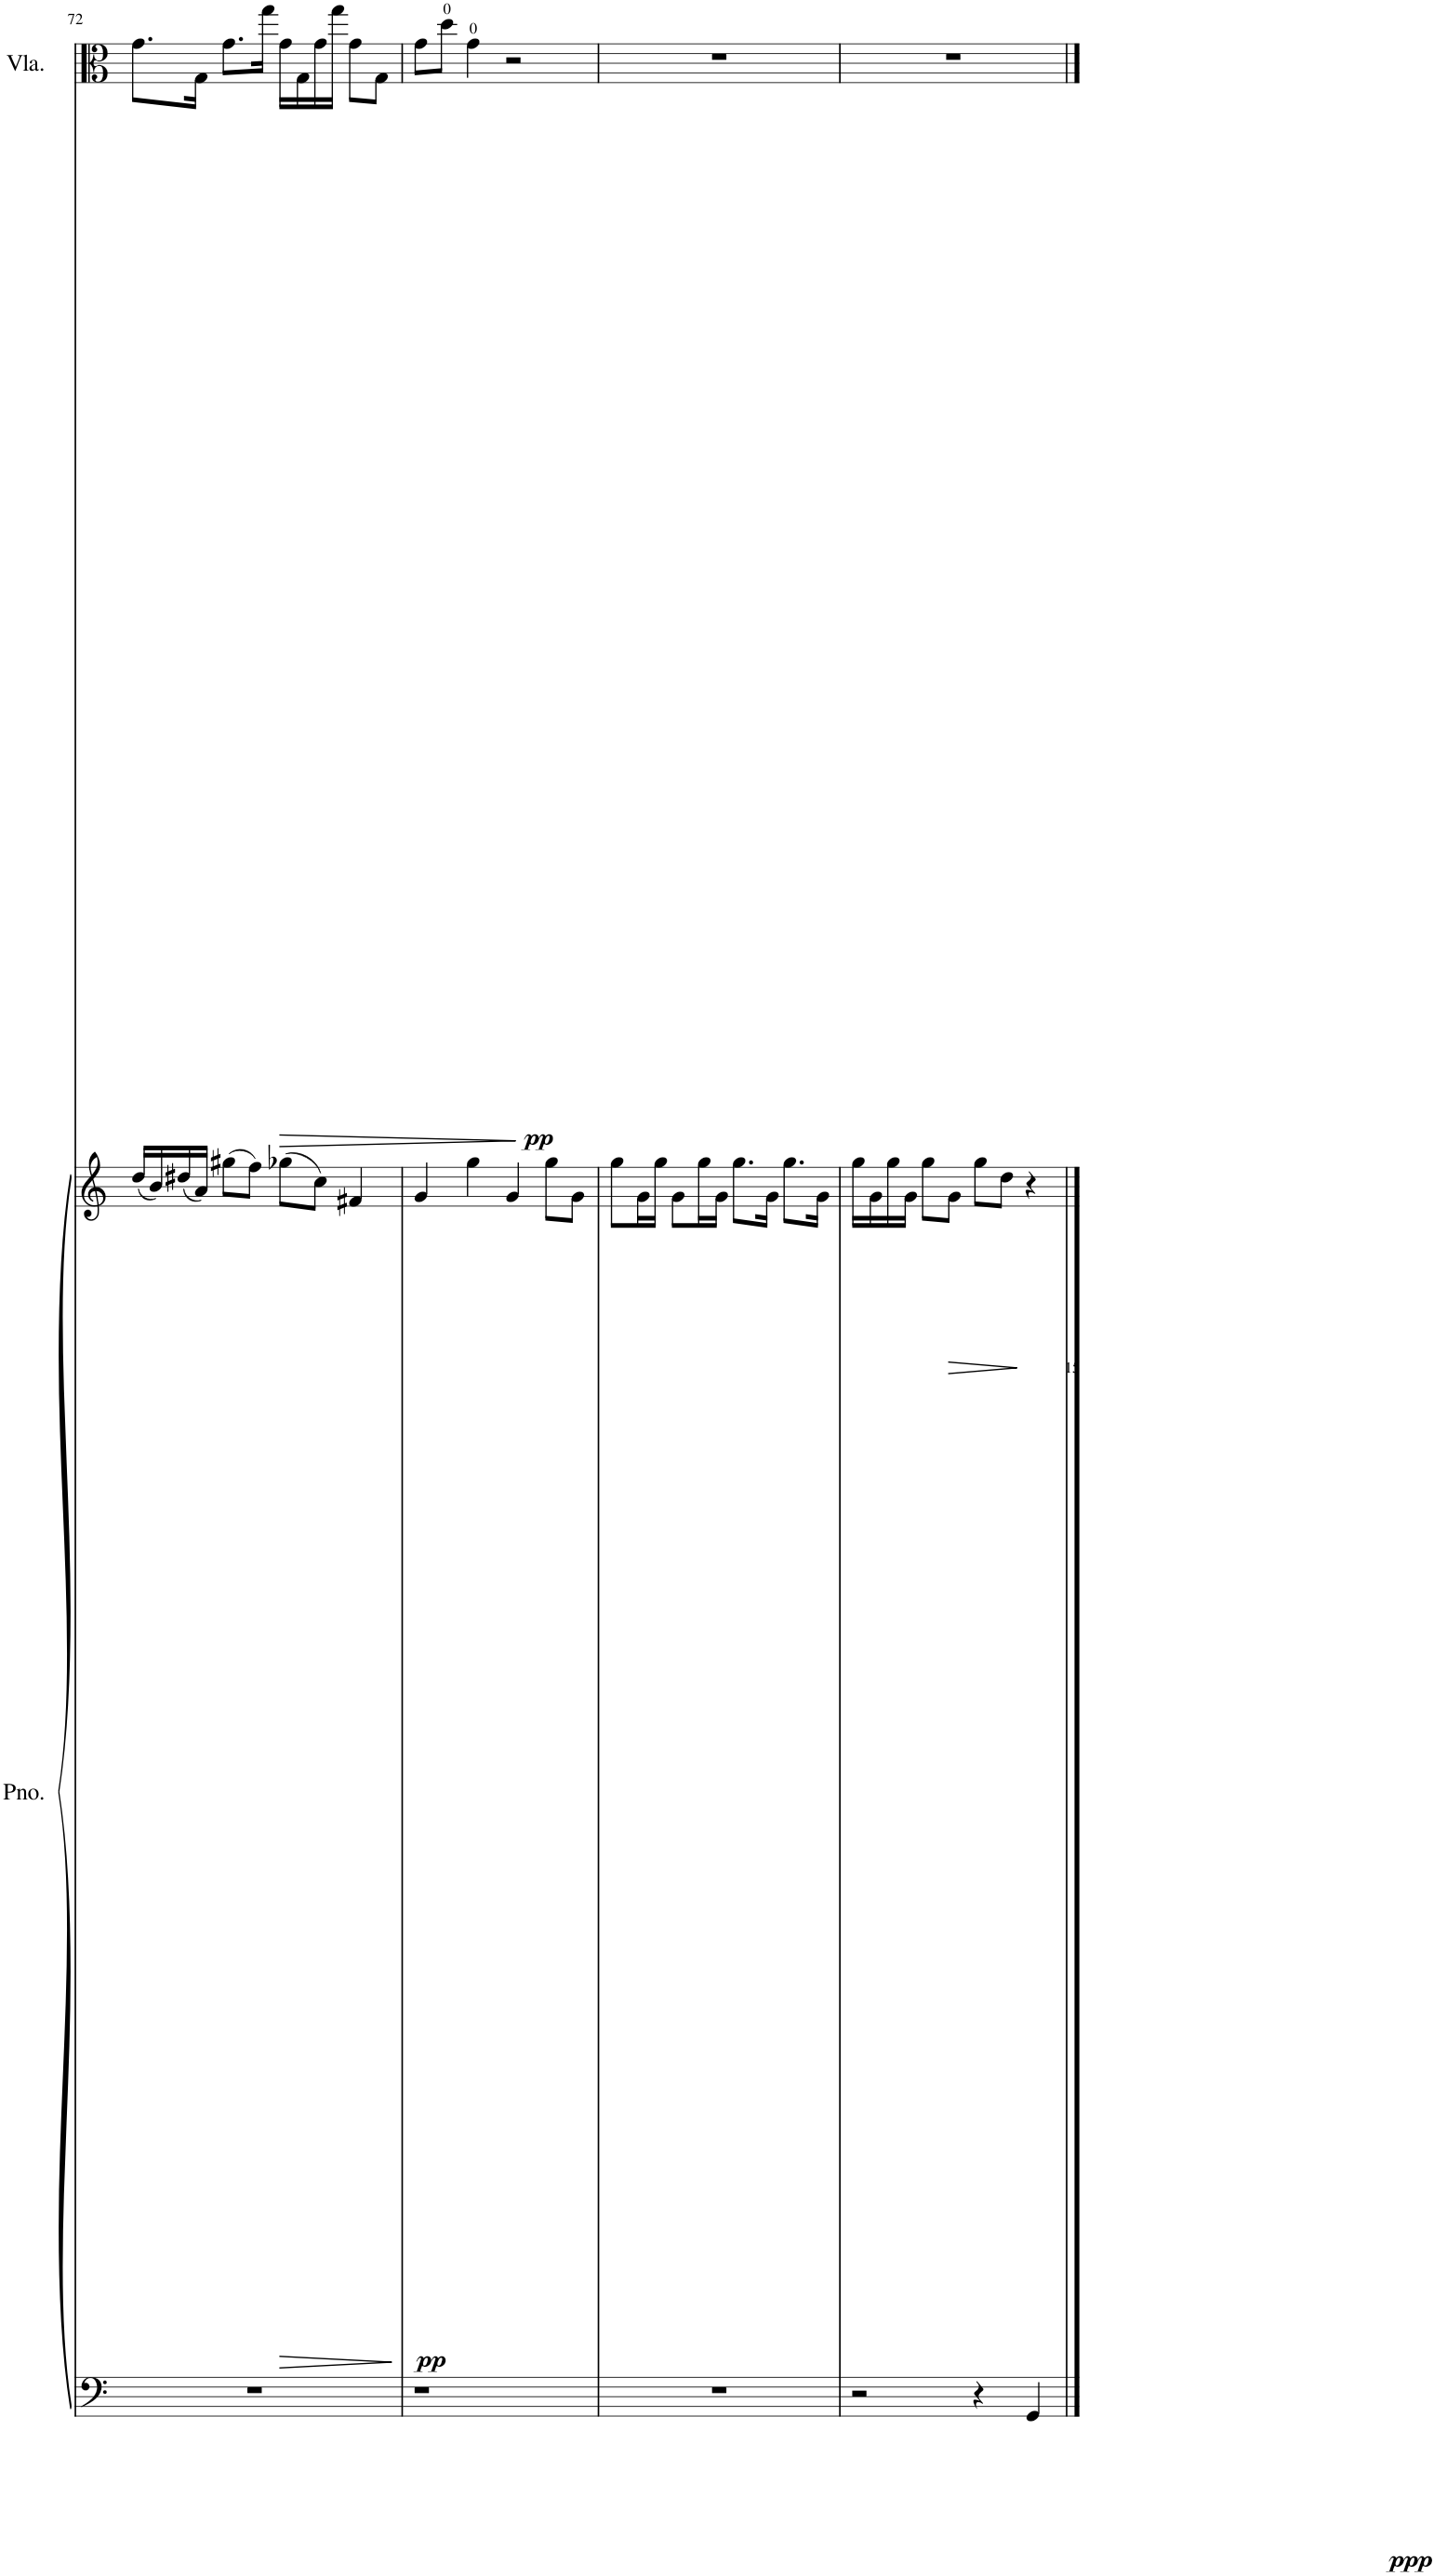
**kern	**kern	**dynam	**kern	**dynam
*part2	*part2	*part2	*part1	*part1
*staff3	*staff2	*staff2/3	*staff1	*staff1
*I"Piano	*	*	*I"Viola	*
*I'Pno.	*	*	*I'Vla.	*
!!LO:PB:g=z
*clefF4	*clefG2	*	*clefC3	*
*k[]	*k[]	*	*k[]	*
*M4/4	*M4/4	*	*M4/4	*
=72	=72	=72	=72	=72
1r	(16dd/LL	.	8.g\L	.
.	16b/)	.	.	.
.	(16dd#X/	.	.	.
.	16a/JJ)	.	16G\Jk	.
.	(8gg#X\L	.	8.g\L	.
.	8ff\J)	.	.	.
.	.	.	16gg\Jk	.
!	!	!LO:HP:b	!	!LO:HP:b
.	(8gg-X\L	>	16g\LL	>
.	.	.	16G\	.
.	8cc\J)	.	16g\	.
.	.	.	16gg\JJ	.
.	4f#X/	.	8g\L	.
.	.	.	8G\J	.
.	.	]	.	.
=73	=73	=73	=73	=73
!	!	!LO:DY:b	!	!
1r	4g/	pp	8g\L	.
.	.	.	8dd\J	.
!	!	!	!	!LO:DY:n=1:b
.	4gg\	.	4g\	] pp
.	4g/	.	2r	.
.	8gg\L	.	.	.
.	8g\J	.	.	.
=74	=74	=74	=74	=74
1r	8gg\L	.	1r	.
.	16g\L	.	.	.
.	16gg\JJ	.	.	.
.	8g\L	.	.	.
.	16gg\L	.	.	.
.	16g\JJ	.	.	.
.	8.gg\L	.	.	.
.	16g\Jk	.	.	.
.	8.gg\L	.	.	.
.	16g\Jk	.	.	.
=75	=75	=75	=75	=75
2r	16gg\LL	.	1r	.
.	16g\	.	.	.
.	16gg\	.	.	.
.	16g\JJ	.	.	.
.	8gg\L	.	.	.
!	!	!LO:HP:b	!	!
.	8g\J	>	.	.
4r	8gg\L	.	.	.
.	8dd\J	.	.	.
!	!	!LO:DY:n=1:b=2	!	!
4GG/	4r	] ppp	.	.
==	==	==	==	==
*-	*-	*-	*-	*-
